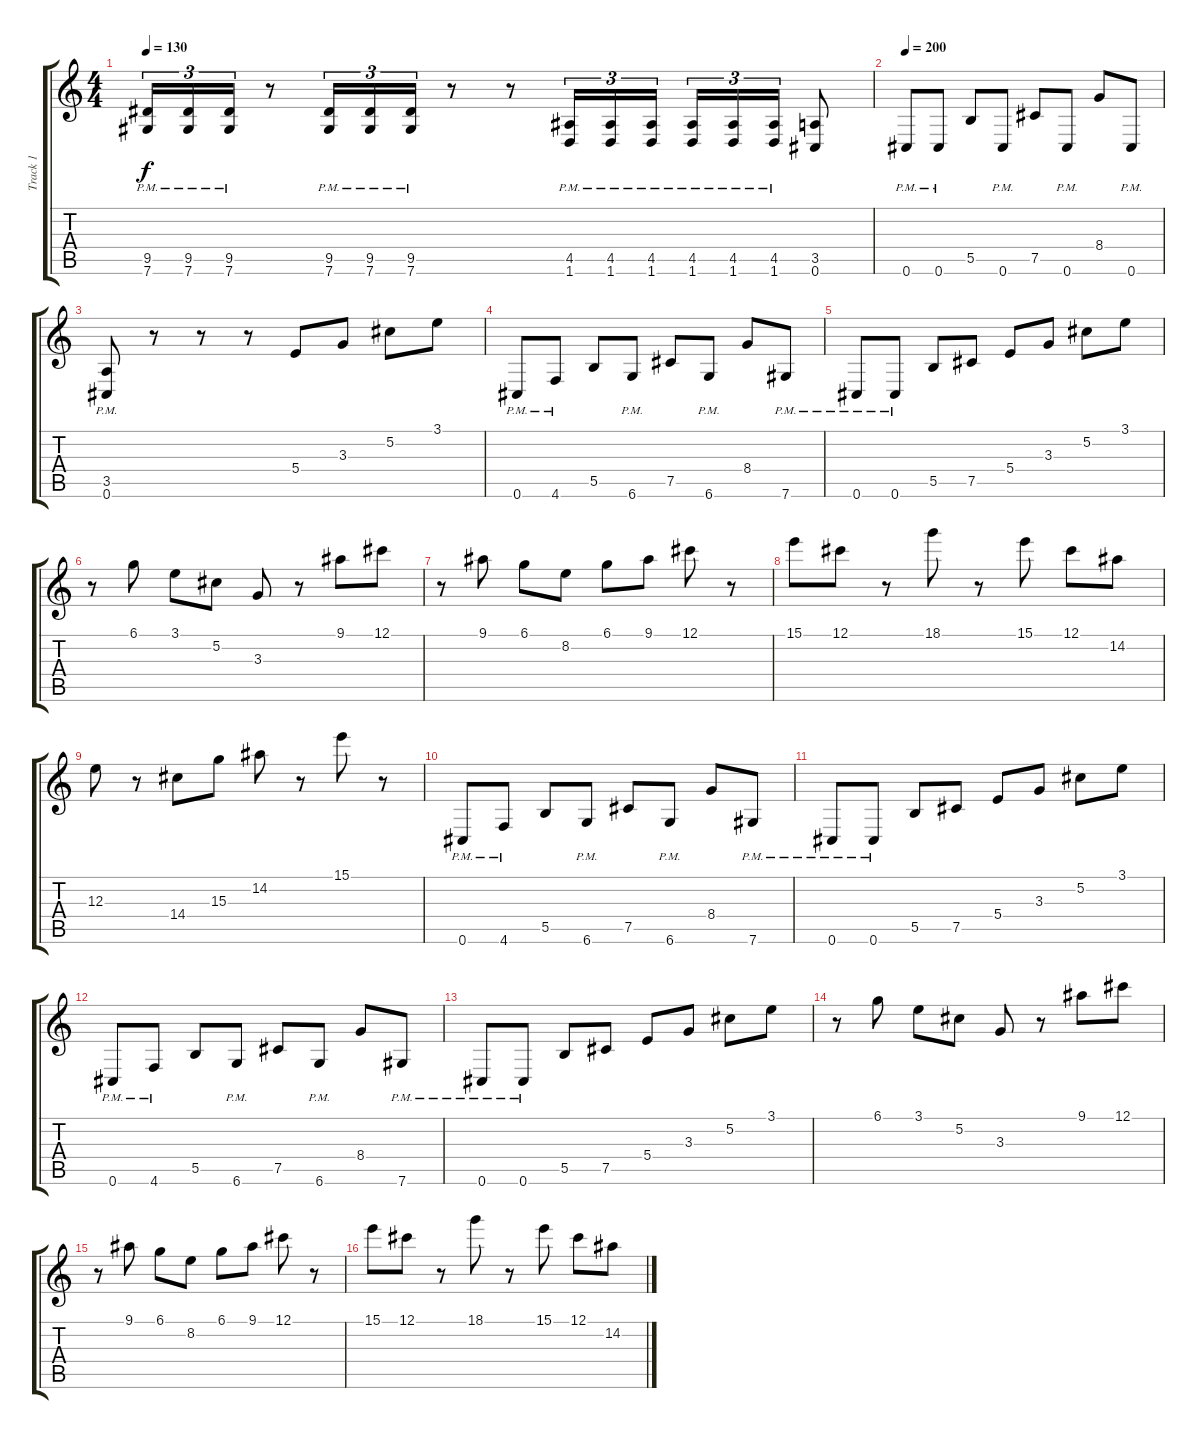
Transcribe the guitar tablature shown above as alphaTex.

\track ("Track 1" "Track 1") {instrument distortionguitar}
\staff {score tabs}
\tuning (Db4 Ab3 E3 B2 Gb2 Db2) {hide}
\ts (4 4)
\tempo 130
\clef g2
\ks c
(9.5{pm} 7.6{pm}).16{tu (3 2) dy f} (9.5{pm} 7.6{pm}).16{tu (3 2)} (9.5{pm} 7.6{pm}).16{tu (3 2)} r.8 (9.5{pm} 7.6{pm}).16{tu (3 2)} (9.5{pm} 7.6{pm}).16{tu (3 2)} (9.5{pm} 7.6{pm}).16{tu (3 2)} r.8 r.8 (4.5{pm} 1.6{pm}).16{tu (3 2)} (4.5{pm} 1.6{pm}).16{tu (3 2)} (4.5{pm} 1.6{pm}).16{tu (3 2)} (4.5{pm} 1.6{pm}).16{tu (3 2)} (4.5{pm} 1.6{pm}).16{tu (3 2)} (4.5{pm} 1.6{pm}).16{tu (3 2)} (3.5 0.6).8 |
\tempo 200
0.6{pm}.8 0.6{pm}.8 5.5.8 0.6{pm}.8 7.5.8 0.6{pm}.8 8.4.8 0.6{pm}.8 |
(3.5{pm} 0.6{pm}).8 r.8 r.8 r.8 5.4.8 3.3.8 5.2.8 3.1.8 |
0.6{pm}.8 4.6{pm}.8 5.5.8 6.6{pm}.8 7.5.8 6.6{pm}.8 8.4.8 7.6{pm}.8 |
0.6{pm}.8 0.6{pm}.8 5.5.8 7.5.8 5.4.8 3.3.8 5.2.8 3.1.8 |
r.8 6.1.8 3.1.8 5.2.8 3.3.8 r.8 9.1.8 12.1.8 |
r.8 9.1.8 6.1.8 8.2.8 6.1.8 9.1.8 12.1.8 r.8 |
15.1.8 12.1.8 r.8 18.1.8 r.8 15.1.8 12.1.8 14.2.8 |
12.3.8 r.8 14.4.8 15.3.8 14.2.8 r.8 15.1.8 r.8 |
0.6{pm}.8 4.6{pm}.8 5.5.8 6.6{pm}.8 7.5.8 6.6{pm}.8 8.4.8 7.6{pm}.8 |
0.6{pm}.8 0.6{pm}.8 5.5.8 7.5.8 5.4.8 3.3.8 5.2.8 3.1.8 |
0.6{pm}.8 4.6{pm}.8 5.5.8 6.6{pm}.8 7.5.8 6.6{pm}.8 8.4.8 7.6{pm}.8 |
0.6{pm}.8 0.6{pm}.8 5.5.8 7.5.8 5.4.8 3.3.8 5.2.8 3.1.8 |
r.8 6.1.8 3.1.8 5.2.8 3.3.8 r.8 9.1.8 12.1.8 |
r.8 9.1.8 6.1.8 8.2.8 6.1.8 9.1.8 12.1.8 r.8 |
15.1.8 12.1.8 r.8 18.1.8 r.8 15.1.8 12.1.8 14.2.8
